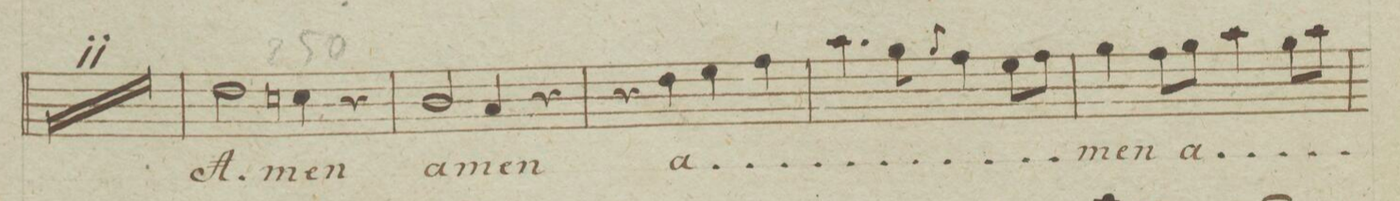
**kern	**text	**dynam
*I"Canto	*	*
*clefC1	*	*
*k[b-e-a-]	*	*
*met(c)	*	*
*M4/4	*	*
1r	.	.
=236	=236	=236
1r	.	.
=237	=237	=237
1r	.	.
=238	=238	=238
1r	.	.
=239	=239	=239
1r	.	.
=240	=240	=240
1r	.	.
=241	=241	=241
1r	.	.
=242	=242	=242
1r	.	.
=243	=243	=243
1r	.	.
=244	=244	=244
1r	.	.
=245	=245	=245
1r	.	.
=246	=246	=246
2b-\	A-	.
4an\	-men	.
4r	.	.
=247	=247	=247
2g/	a-	.
4f/	-men	.
4r	.	.
=248	=248	=248
4r	.	.
4b-\	a-	.
4cc\	.	.
4dd\	.	.
=249	=249	=249
4.ff\	.	.
8ee-\	.	.
4dd\	.	.
8cc\L	.	.
8dd\J	.	.
=250	=250	=250
4ee-\	-men	.
8dd\L	a-	.
8ee-\J	.	.
4ff\	.	.
8ee-\L	.	.
8ff\J	.	.
=251	=251	=251
*-	*-	*-
